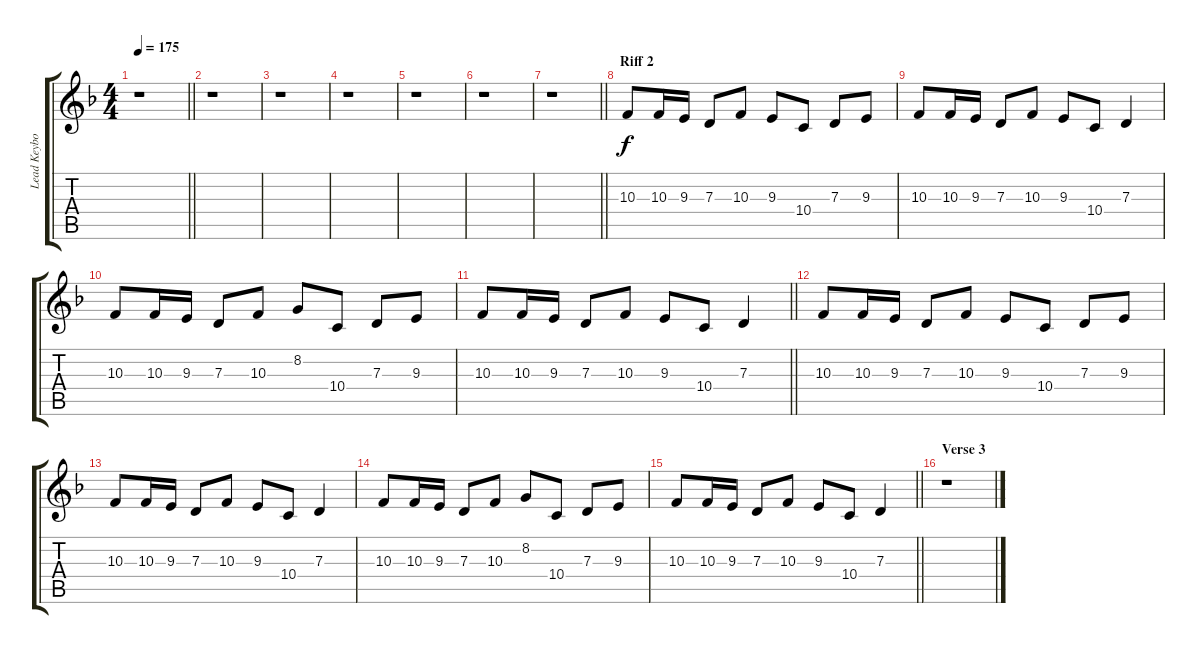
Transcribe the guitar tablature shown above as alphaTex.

\track ("Lead Keyboard 2: Juha Mäenpää" "Lead Keybo") {instrument brasssection}
\staff {score tabs}
\tuning (E4 B3 G3 D3 A2 E2) {hide}
\ts (4 4)
\tempo 175
\clef g2
\barLineRight lightlight
\ks dminor
r.1{dy f} |
r.1 |
r.1 |
r.1 |
r.1 |
r.1 |
\barLineRight lightlight
r.1 |
\section ("" "Riff 2")
10.3.8 10.3.16 9.3.16 7.3.8 10.3.8 9.3.8 10.4.8 7.3.8 9.3.8 |
10.3.8 10.3.16 9.3.16 7.3.8 10.3.8 9.3.8 10.4.8 7.3.4 |
10.3.8 10.3.16 9.3.16 7.3.8 10.3.8 8.2.8 10.4.8 7.3.8 9.3.8 |
\barLineRight lightlight
10.3.8 10.3.16 9.3.16 7.3.8 10.3.8 9.3.8 10.4.8 7.3.4 |
10.3.8 10.3.16 9.3.16 7.3.8 10.3.8 9.3.8 10.4.8 7.3.8 9.3.8 |
10.3.8 10.3.16 9.3.16 7.3.8 10.3.8 9.3.8 10.4.8 7.3.4 |
10.3.8 10.3.16 9.3.16 7.3.8 10.3.8 8.2.8 10.4.8 7.3.8 9.3.8 |
\barLineRight lightlight
10.3.8 10.3.16 9.3.16 7.3.8 10.3.8 9.3.8 10.4.8 7.3.4 |
\section ("" "Verse 3")
r.1
